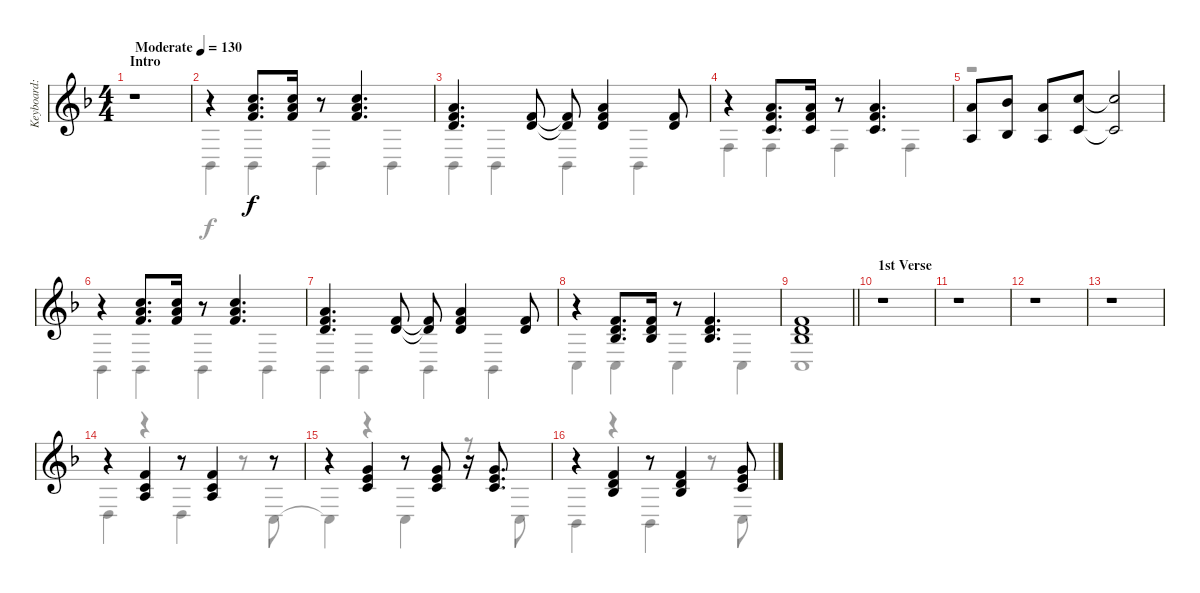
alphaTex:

\track ("Keyboard: Tsumugi Kotobuki" "Keyboard: ") {instrument electricgrandpiano}
\staff {score}
\tuning (E4 B3 G3 D3 A2 D2) {hide}
\voice
\ts (4 4)
\section ("" "Intro")
\tempo (130 "Moderate")
\clef g2
\ks f
r.1{dy f instrument electricgrandpiano} |
r.4{ot 8vb} (1.2 2.3 3.4).8{d ot 8vb} (1.2 2.3 3.4).16{ot 8vb} r.8{ot 8vb} (1.2 2.3 3.4).4{d ot 8vb} |
(2.3 3.4 5.5).4{d ot 8vb} (3.4 5.5).8{ot 8vb} (3.4{t} 5.5{t}).8{ot 8vb} (2.3 3.4 5.5).4{ot 8vb} (3.4 5.5).8{ot 8vb} |
r.4{ot 8vb} (2.3 3.4 3.5).8{d ot 8vb} (2.3 3.4 3.5).16{ot 8vb} r.8{ot 8vb} (2.3 3.4 3.5).4{d ot 8vb} |
(5.1 2.3).8 (6.1 3.3).8 (5.1 7.4).8 (8.1 5.3).8 (8.1{t} 5.3{t}).2 |
r.4{ot 8vb} (1.2 2.3 3.4).8{d ot 8vb} (1.2 2.3 3.4).16{ot 8vb} r.8{ot 8vb} (1.2 2.3 3.4).4{d ot 8vb} |
(2.3 3.4 5.5).4{d ot 8vb} (3.4 5.5).8{ot 8vb} (3.4{t} 5.5{t}).8{ot 8vb} (2.3 3.4 5.5).4{ot 8vb} (3.4 5.5).8{ot 8vb} |
r.4{ot 8vb} (0.4 8.5 8.6).8{d ot 8vb} (0.4 8.5 8.6).16{ot 8vb} r.8{ot 8vb} (0.4 8.5 8.6).4{d ot 8vb} |
\barLineRight lightlight
(0.4 8.5 8.6).1{ot 8vb} |
\section ("" "1st Verse")
r.1 |
r.1 |
r.1 |
r.1 |
r.4{ot 8vb} (3.4 3.5 7.6).4{ot 8vb} r.8{ot 8vb} (3.4 3.5 7.6).4{ot 8vb} r.8{ot 8vb} |
r.4{ot 8vb} (0.3 2.4 3.5).4{ot 8vb} r.8{ot 8vb} (0.3 2.4 3.5).8{ot 8vb} r.16{ot 8vb} (0.3 2.4 3.5).8{d ot 8vb} |
r.4{ot 8vb} (0.4 8.5 8.6).4{ot 8vb} r.8{ot 8vb} (0.4 8.5 8.6).4{ot 8vb} (0.3 2.4 3.5).8{ot 8vb}
\voice
\clef g2
\ottava regular
\simile none
\ks f
|
1.5.4 1.5.4 1.5.4 1.5.4 |
1.5.4 1.5.4 1.5.4 1.5.4 |
3.4.4 3.4.4 3.4.4 3.4.4 |
r.1 |
1.5.4 1.5.4 1.5.4 1.5.4 |
1.5.4 1.5.4 1.5.4 1.5.4 |
3.5.4 3.5.4 3.5.4 3.5.4 |
\barLineRight lightlight
3.5.1 |
|
|
|
|
0.4.4 r.4 0.4.4 r.8 3.5.8 |
3.5{t}.4 r.4 3.5.4 r.8 3.5.8 |
1.5.4 r.4 1.5.4 r.8 3.5.8
